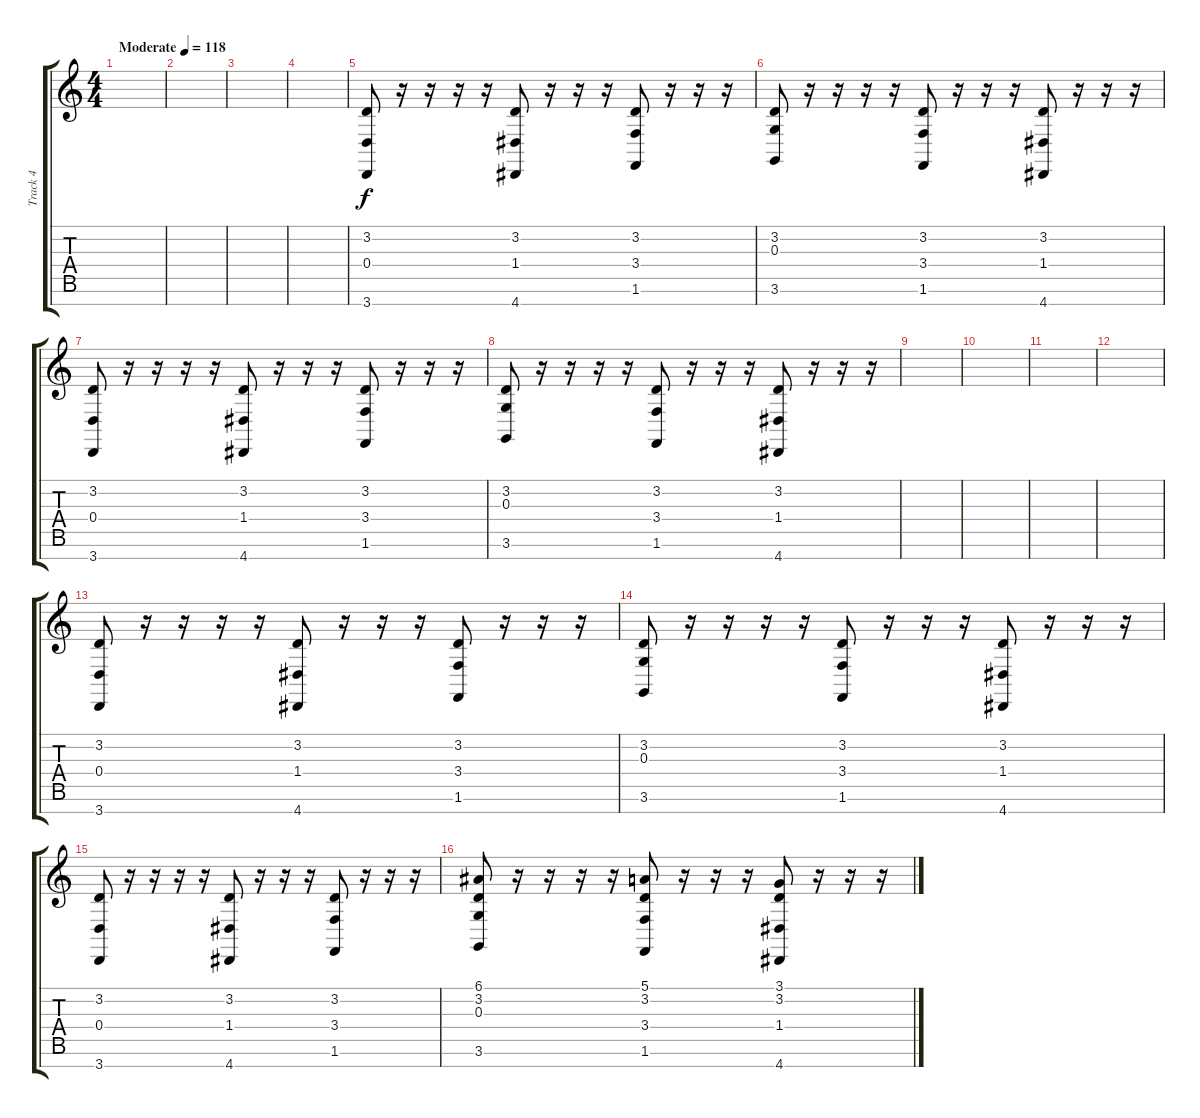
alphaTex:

\track ("Track 4" "Track 4") {instrument acousticgrandpiano}
\staff {score tabs}
\tuning (E4 B3 G3 D3 A2 E2 B1) {hide}
\ts (4 4)
\tempo (118 "Moderate")
\clef g2
\ks c
|
|
|
|
(3.2 0.4 3.7).8 r.16 r.16 r.16 r.16 (3.2 1.4 4.7).8 r.16 r.16 r.16 (3.2 3.4 1.6).8 r.16 r.16 r.16 |
(3.2 0.3 3.6).8 r.16 r.16 r.16 r.16 (3.2 3.4 1.6).8 r.16 r.16 r.16 (3.2 1.4 4.7).8 r.16 r.16 r.16 |
(3.2 0.4 3.7).8 r.16 r.16 r.16 r.16 (3.2 1.4 4.7).8 r.16 r.16 r.16 (3.2 3.4 1.6).8 r.16 r.16 r.16 |
(3.2 0.3 3.6).8 r.16 r.16 r.16 r.16 (3.2 3.4 1.6).8 r.16 r.16 r.16 (3.2 1.4 4.7).8 r.16 r.16 r.16 |
|
|
|
|
(3.2 0.4 3.7).8 r.16 r.16 r.16 r.16 (3.2 1.4 4.7).8 r.16 r.16 r.16 (3.2 3.4 1.6).8 r.16 r.16 r.16 |
(3.2 0.3 3.6).8 r.16 r.16 r.16 r.16 (3.2 3.4 1.6).8 r.16 r.16 r.16 (3.2 1.4 4.7).8 r.16 r.16 r.16 |
(3.2 0.4 3.7).8 r.16 r.16 r.16 r.16 (3.2 1.4 4.7).8 r.16 r.16 r.16 (3.2 3.4 1.6).8 r.16 r.16 r.16 |
(6.1 3.2 0.3 3.6).8 r.16 r.16 r.16 r.16 (5.1 3.2 3.4 1.6).8 r.16 r.16 r.16 (3.1 3.2 1.4 4.7).8 r.16 r.16 r.16
